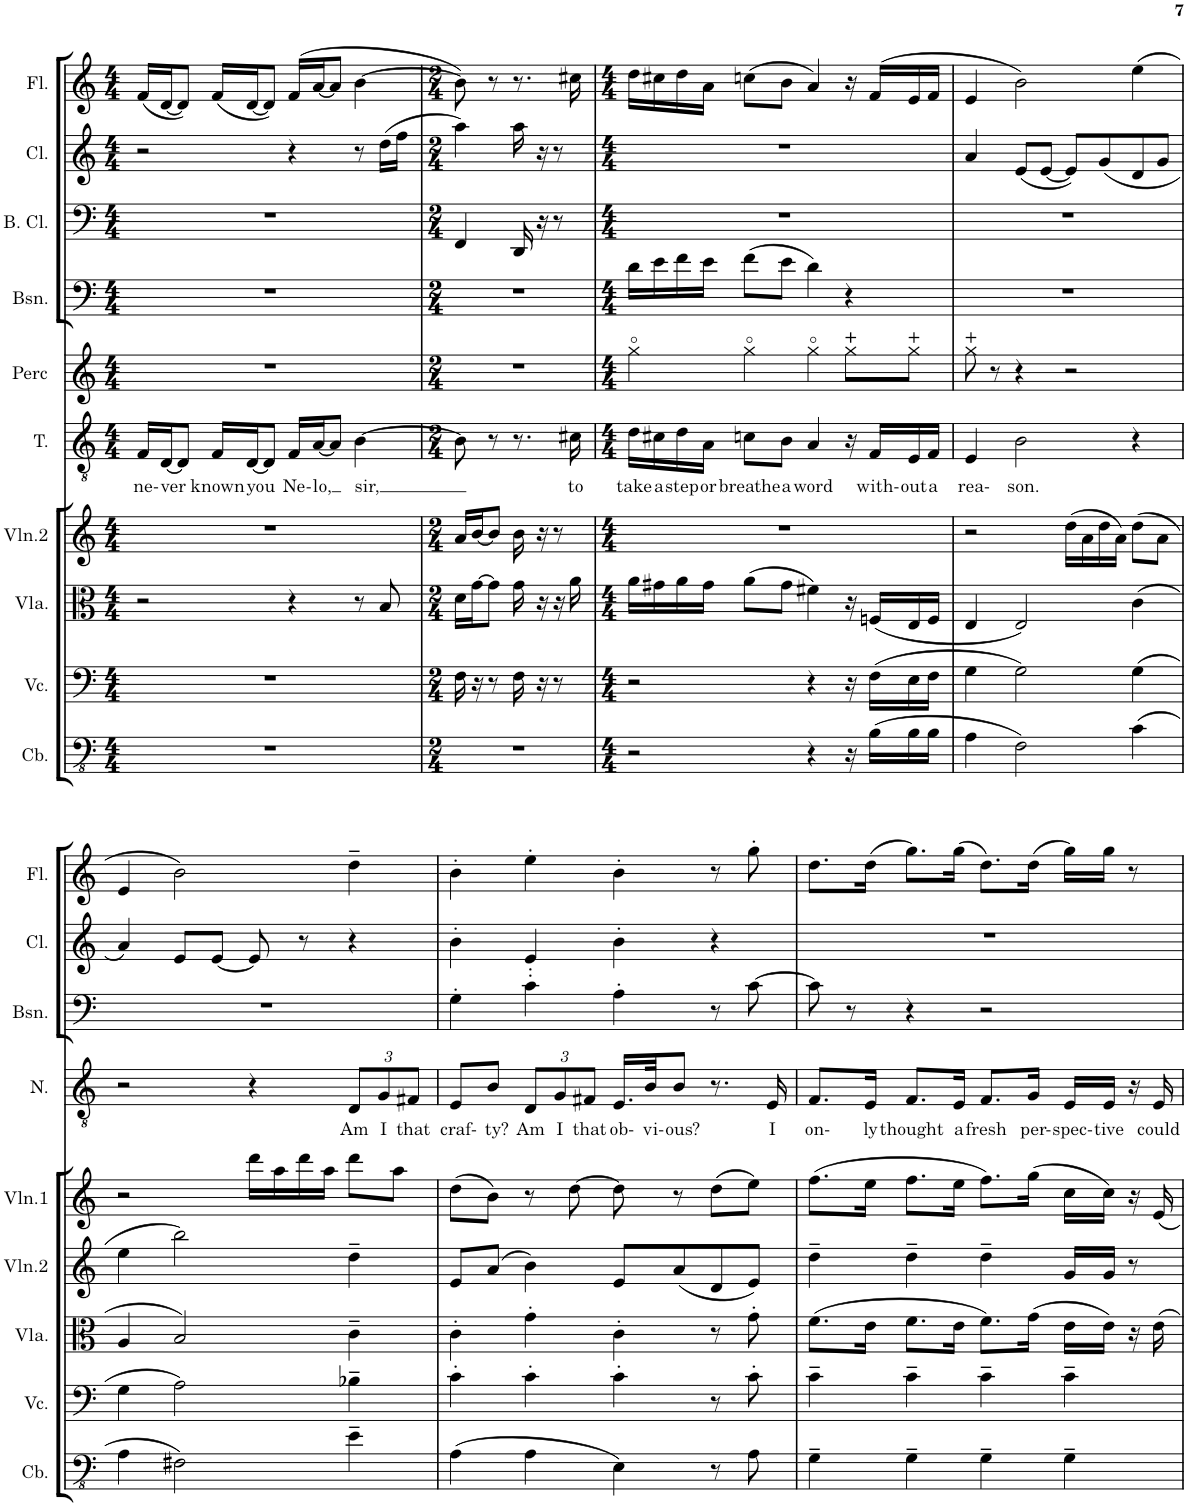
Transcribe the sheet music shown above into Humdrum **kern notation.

**kern	**kern	**kern	**kern	**kern	**kern	**text	**kern	**text	**kern	**kern	**kern	**kern	**kern
*part12	*part11	*part10	*part9	*part8	*part7	*part7	*part6	*part6	*part5	*part4	*part3	*part2	*part1
*staff12	*staff11	*staff10	*staff9	*staff8	*staff7	*staff7	*staff6	*staff6	*staff5	*staff4	*staff3	*staff2	*staff1
*I"Contrabass	*I"Violoncello	*I"Viola	*I"Violin 2	*I"Violin 1	*I"Nelo	*	*I"Tomaya	*	*I"Perc	*I"Bassoon	*I"Bb Bass Clarinet	*I"Bb Clarinet	*I"Flute
*I'Cb.	*I'Vc.	*I'Vla.	*I'Vln.2	*I'Vln.1	*I'N.	*	*I'T.	*	*I'Perc	*I'Bsn.	*I'B. Cl.	*I'Cl.	*I'Fl.
!!LO:PB:g=z
*clefFv4	*clefF4	*clefC3	*clefG2	*clefG2	*clefGv2	*	*clefGv2	*	*clefG2	*clefF4	*clefF4	*clefG2	*clefG2
*ITrd7c12	*	*	*	*	*	*	*	*	*	*	*ITrd8c14	*ITrd1c2	*
*k[]	*k[]	*k[]	*k[]	*k[]	*k[]	*	*k[]	*	*k[]	*k[]	*k[]	*k[]	*k[]
*M4/4	*M4/4	*M4/4	*M4/4	*M4/4	*M4/4	*	*M4/4	*	*M4/4	*M4/4	*M4/4	*M4/4	*M4/4
=33	=33	=33	=33	=33	=33	=33	=33	=33	=33	=33	=33	=33	=33
!	!	!	!	!	!	!	!	!LO:LY:b	!	!	!	!	!
1r	1r	2r	1r	1r	1r	.	16F/LL	ne-	1r	1r	1r	2r	(16f/LL
!	!	!	!	!	!	!	!	!LO:LY:b	!	!	!	!	!
.	.	.	.	.	.	.	[16D/J	ver	.	.	.	.	[16d/J
.	.	.	.	.	.	.	8D/J]	.	.	.	.	.	8d/J])
!	!	!	!	!	!	!	!	!LO:LY:b	!	!	!	!	!
.	.	.	.	.	.	.	16F/LL	known	.	.	.	.	(16f/LL
!	!	!	!	!	!	!	!	!LO:LY:b	!	!	!	!	!
.	.	.	.	.	.	.	[16D/J	you	.	.	.	.	[16d/J
.	.	.	.	.	.	.	8D/J]	.	.	.	.	.	8d/J])
!	!	!	!	!	!	!	!	!LO:LY:b	!	!	!	!	!
.	.	4r	.	.	.	.	16F/LL	Ne-	.	.	.	4r	(16f/LL
!	!	!	!	!	!	!	!	!LO:LY:b	!	!	!	!	!
.	.	.	.	.	.	.	[16A/J	lo,	.	.	.	.	[16a/J
.	.	.	.	.	.	.	8A/J]	.	.	.	.	.	8a/J]
!	!	!	!	!	!	!	!	!LO:LY:b	!	!	!	!	!
.	.	8r	.	.	.	.	[4B\	sir,	.	.	.	8r	[4b\
.	.	8B/	.	.	.	.	.	.	.	.	.	(16dd\LL	.
.	.	.	.	.	.	.	.	.	.	.	.	16ff\JJ	.
=34	=34	=34	=34	=34	=34	=34	=34	=34	=34	=34	=34	=34	=34
*M2/4	*M2/4	*M2/4	*M2/4	*M2/4	*M2/4	*	*M2/4	*	*M2/4	*M2/4	*M2/4	*M2/4	*M2/4
2r	16F\	16d\LL	16a/LL	2r	2r	.	8B\]	.	2r	2r	4FF/	4aa\)	8b\])
.	16r	[16g\J	[16b/J	.	.	.	.	.	.	.	.	.	.
.	8r	8g\J]	8b/J]	.	.	.	8r	.	.	.	.	.	8r
.	16F\	16g\	16b\	.	.	.	8.r	.	.	.	16DD/	16aa\	8.r
.	16r	16r	16r	.	.	.	.	.	.	.	16r	16r	.
.	8r	16r	8r	.	.	.	.	.	.	.	8r	8r	.
!	!	!	!	!	!	!	!	!LO:LY:b	!	!	!	!	!
.	.	16a\	.	.	.	.	16c#X\	to	.	.	.	.	16cc#X\
=35	=35	=35	=35	=35	=35	=35	=35	=35	=35	=35	=35	=35	=35
*M4/4	*M4/4	*M4/4	*M4/4	*M4/4	*M4/4	*	*M4/4	*	*M4/4	*M4/4	*M4/4	*M4/4	*M4/4
!	!	!	!	!	!	!	!	!LO:LY:b	!	!	!	!	!
2r	2r	16a\LL	1r	1r	1r	.	16d\LL	take	4gg\	16d\LL	1r	1r	16dd\LL
!	!	!	!	!	!	!	!	!LO:LY:b	!	!	!	!	!
.	.	16g#X\	.	.	.	.	16c#X\	a	.	16e\	.	.	16cc#X\
!	!	!	!	!	!	!	!	!LO:LY:b	!	!	!	!	!
.	.	16a\	.	.	.	.	16d\	step	.	16f\	.	.	16dd\
!	!	!	!	!	!	!	!	!LO:LY:b	!	!	!	!	!
.	.	16g#\JJ	.	.	.	.	16A\JJ	or	.	16e\JJ	.	.	16a\JJ
!	!	!	!	!	!	!	!	!LO:LY:b	!	!	!	!	!
.	.	(8a\L	.	.	.	.	8cn\L	breathe	4gg\	(8f\L	.	.	(8ccn\L
!	!	!	!	!	!	!	!	!LO:LY:b	!	!	!	!	!
.	.	8g#\J	.	.	.	.	8B\J	a	.	8e\J	.	.	8b\J
!	!	!	!	!	!	!	!	!LO:LY:b	!	!	!	!	!
4r	4r	4f#X\)	.	.	.	.	4A/	word	4gg\	4d\)	.	.	4a/)
16r	16r	16r	.	.	.	.	16r	.	8gg\L	4r	.	.	16r
!	!	!	!	!	!	!	!	!LO:LY:b	!	!	!	!	!
(16BB\LL	(16F\LL	(16Fn/LL	.	.	.	.	16F/LL	with-	.	.	.	.	(16f/LL
!	!	!	!	!	!	!	!	!LO:LY:b	!	!	!	!	!
16BB\	16E\	16E/	.	.	.	.	16E/	out	8gg\J	.	.	.	16e/
!	!	!	!	!	!	!	!	!LO:LY:b	!	!	!	!	!
16BB\JJ	16F\JJ	16F/JJ	.	.	.	.	16F/JJ	a	.	.	.	.	16f/JJ
=36	=36	=36	=36	=36	=36	=36	=36	=36	=36	=36	=36	=36	=36
!	!	!	!	!	!	!	!	!LO:LY:b	!	!	!	!	!
4AA\	4G\	4E/	2r	1r	1r	.	4E/	rea-	8gg\	1r	1r	4a/	4e/
.	.	.	.	.	.	.	.	.	8r	.	.	.	.
!	!	!	!	!	!	!	!	!LO:LY:b	!	!	!	!	!
2FF\)	2G\)	2E/)	.	.	.	.	2B\	son.	4r	.	.	(8e/L	2b\)
.	.	.	.	.	.	.	.	.	.	.	.	[8e/J	.
.	.	.	(16dd\LL	.	.	.	.	.	2r	.	.	8e/L])	.
.	.	.	16a\	.	.	.	.	.	.	.	.	.	.
.	.	.	16dd\	.	.	.	.	.	.	.	.	(8g/	.
.	.	.	16a\JJ)	.	.	.	.	.	.	.	.	.	.
(4C\	(4G\	(4c\	(8dd\L	.	.	.	4r	.	.	.	.	8d/	(4ee\
.	.	.	8a\J	.	.	.	.	.	.	.	.	8g/J	.
!!LO:LB:g=z
=37	=37	=37	=37	=37	=37	=37	=37	=37	=37	=37	=37	=37	=37
4AA\	4G\	4A/	4ee\	2r	2r	.	1r	.	1r	1r	1r	4a/)	4e/
2FF#X\)	2A\)	2B/)	2bb\)	.	.	.	.	.	.	.	.	8e/L	2b\)
.	.	.	.	.	.	.	.	.	.	.	.	[8e/J	.
.	.	.	.	16ddd\LL	4r	.	.	.	.	.	.	8e/]	.
.	.	.	.	16aa\	.	.	.	.	.	.	.	.	.
.	.	.	.	16ddd\	.	.	.	.	.	.	.	8r	.
.	.	.	.	16aa\JJ	.	.	.	.	.	.	.	.	.
*	*	*	*	*	*Xbrackettup	*	*	*	*	*	*	*	*
!	!	!	!	!	!	!LO:LY:b	!	!	!	!	!	!	!
4E~\	4B-X~\	4c~\	4dd~\	8ddd\L	12D/L	Am	.	.	.	.	.	4r	4dd~\
!	!	!	!	!	!	!LO:LY:b	!	!	!	!	!	!	!
.	.	.	.	.	12G/	I	.	.	.	.	.	.	.
.	.	.	.	8aa\J	.	.	.	.	.	.	.	.	.
!	!	!	!	!	!	!LO:LY:b	!	!	!	!	!	!	!
.	.	.	.	.	12F#X/J	that	.	.	.	.	.	.	.
=38	=38	=38	=38	=38	=38	=38	=38	=38	=38	=38	=38	=38	=38
!	!	!	!	!	!	!LO:LY:b	!	!	!	!	!	!	!
(4AA\	4c'\	4c'\	8e/L	(8dd\L	8E/L	craf-	1r	.	1r	4G'\	1r	4b'\	4b'\
!	!	!	!	!	!	!LO:LY:b	!	!	!	!	!	!	!
.	.	.	(8a/J	8b\J)	8B/J	ty?	.	.	.	.	.	.	.
!	!	!	!	!	!	!LO:LY:b	!	!	!	!	!	!	!
4AA\	4c'\	4g'\	4b\)	8r	12D/L	Am	.	.	.	4c'\	.	4e'/	4ee'\
!	!	!	!	!	!	!LO:LY:b	!	!	!	!	!	!	!
.	.	.	.	.	12G/	I	.	.	.	.	.	.	.
.	.	.	.	[8dd\	.	.	.	.	.	.	.	.	.
!	!	!	!	!	!	!LO:LY:b	!	!	!	!	!	!	!
.	.	.	.	.	12F#X/J	that	.	.	.	.	.	.	.
!	!	!	!	!	!	!LO:LY:b	!	!	!	!	!	!	!
4EE\)	4c'\	4c'\	8e/L	8dd\]	16.E/LL	ob-	.	.	.	4A'\	.	4b'\	4b'\
!	!	!	!	!	!	!LO:LY:b	!	!	!	!	!	!	!
.	.	.	.	.	32B/JK	vi-	.	.	.	.	.	.	.
!	!	!	!	!	!	!LO:LY:b	!	!	!	!	!	!	!
.	.	.	(8a/	8r	8B/J	ous?	.	.	.	.	.	.	.
8r	8r	8r	8d/	(8dd\L	8.r	.	.	.	.	8r	.	4r	8r
8AA\	8c'\	8g'\	8e/J)	8ee\J)	.	.	.	.	.	[8c\	.	.	8gg'\
!	!	!	!	!	!	!LO:LY:b	!	!	!	!	!	!	!
.	.	.	.	.	16E/	I	.	.	.	.	.	.	.
=39	=39	=39	=39	=39	=39	=39	=39	=39	=39	=39	=39	=39	=39
!	!	!	!	!	!	!LO:LY:b	!	!	!	!	!	!	!
4GG~\	4c~\	(8.f\L	4dd~\	(8.ff\L	8.F/L	on-	1r	.	1r	8c\]	1r	1r	8.dd\L
.	.	.	.	.	.	.	.	.	.	8r	.	.	.
!	!	!	!	!	!	!LO:LY:b	!	!	!	!	!	!	!
.	.	16e\Jk	.	16ee\Jk	16E/Jk	ly	.	.	.	.	.	.	(16dd\Jk
!	!	!	!	!	!	!LO:LY:b	!	!	!	!	!	!	!
4GG~\	4c~\	8.f\L	4dd~\	8.ff\L	8.F/L	thought	.	.	.	4r	.	.	8.gg\L)
!	!	!	!	!	!	!LO:LY:b	!	!	!	!	!	!	!
.	.	16e\Jk	.	16ee\Jk	16E/Jk	a	.	.	.	.	.	.	(16gg\Jk
!	!	!	!	!	!	!LO:LY:b	!	!	!	!	!	!	!
4GG~\	4c~\	8.f\L)	4dd~\	8.ff\L)	8.F/L	fresh	.	.	.	2r	.	.	8.dd\L)
!	!	!	!	!	!	!LO:LY:b	!	!	!	!	!	!	!
.	.	(16g\Jk	.	(16gg\Jk	16G/Jk	per-	.	.	.	.	.	.	(16dd\Jk
!	!	!	!	!	!	!LO:LY:b	!	!	!	!	!	!	!
4GG~\	4c~\	16e\LL	16g/LL	16cc\LL	16E/LL	spec-	.	.	.	.	.	.	16gg\LL)
!	!	!	!	!	!	!LO:LY:b	!	!	!	!	!	!	!
.	.	16e\JJ)	16g/JJ	16cc\JJ)	16E/JJ	tive	.	.	.	.	.	.	16gg\JJ
.	.	16r	8r	16r	16r	.	.	.	.	.	.	.	8r
!	!	!	!	!	!	!LO:LY:b	!	!	!	!	!	!	!
.	.	16e\	.	16e/	16E/	could	.	.	.	.	.	.	.
=	=	=	=	=	=	=	=	=	=	=	=	=	=
*-	*-	*-	*-	*-	*-	*-	*-	*-	*-	*-	*-	*-	*-
